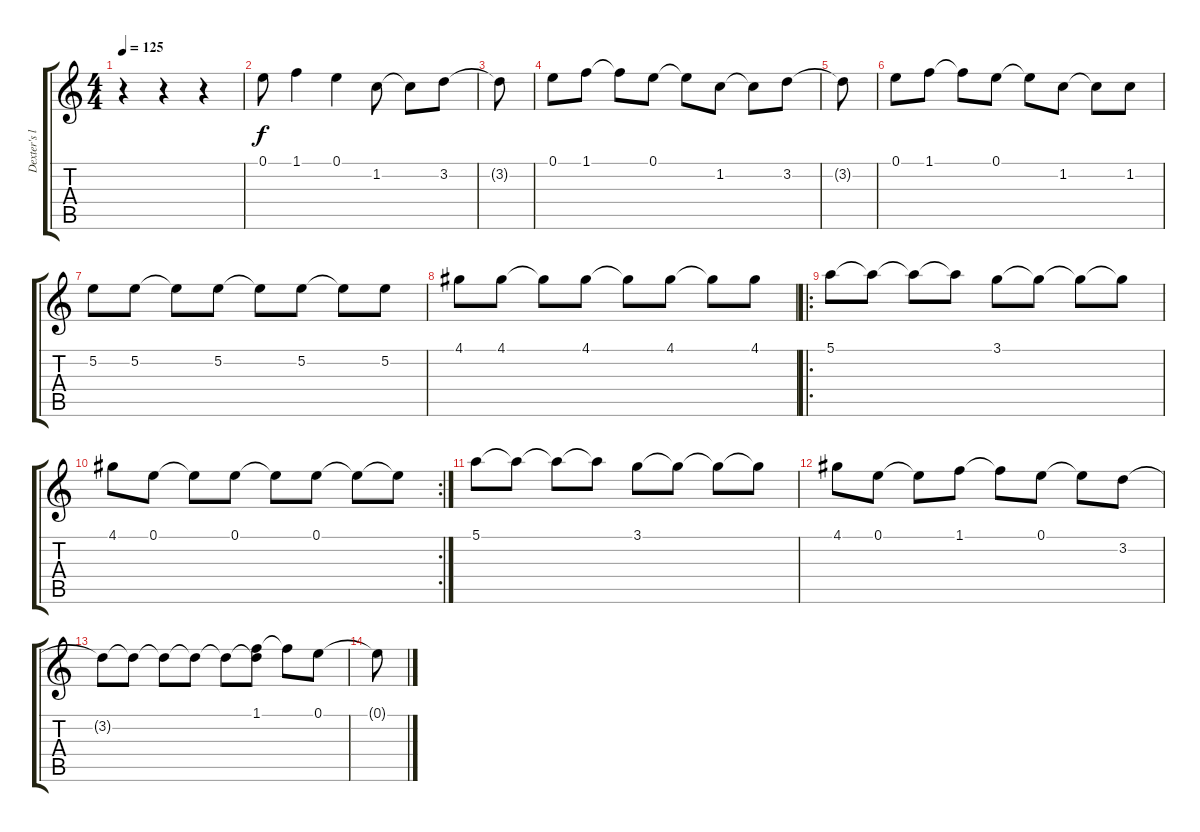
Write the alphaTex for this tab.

\track ("Dexter's lyrics" "Dexter's l") {instrument acousticbass}
\staff {score tabs}
\tuning (E4 B3 G3 D3 A2 E2) {hide}
\ts (4 4)
\tempo 125
\clef g2
\ks c
r.4{dy f} r.4 r.4 |
0.1.8 1.1.4 0.1.4 1.2.8 1.2{t}.8 3.2.8 |
3.2{t}.8 |
0.1.8 1.1.8 1.1{t}.8 0.1.8 0.1{t}.8 1.2.8 1.2{t}.8 3.2.8 |
3.2{t}.8 |
0.1.8 1.1.8 1.1{t}.8 0.1.8 0.1{t}.8 1.2.8 1.2{t}.8 1.2.8 |
5.2.8 5.2.8 5.2{t}.8 5.2.8 5.2{t}.8 5.2.8 5.2{t}.8 5.2.8 |
4.1.8 4.1.8 4.1{t}.8 4.1.8 4.1{t}.8 4.1.8 4.1{t}.8 4.1.8 |
\ro
5.1.8 5.1{t}.8 5.1{t}.8 5.1{t}.8 3.1.8 3.1{t}.8 3.1{t}.8 3.1{t}.8 |
\rc 2
4.1.8 0.1.8 0.1{t}.8 0.1.8 0.1{t}.8 0.1.8 0.1{t}.8 0.1{t}.8 |
5.1.8 5.1{t}.8 5.1{t}.8 5.1{t}.8 3.1.8 3.1{t}.8 3.1{t}.8 3.1{t}.8 |
4.1.8 0.1.8 0.1{t}.8 1.1.8 1.1{t}.8 0.1.8 0.1{t}.8 3.2.8 |
3.2{t}.8 3.2{t}.8 3.2{t}.8 3.2{t}.8 3.2{t}.8 (1.1 3.2{t}).8 1.1{t}.8 0.1.8 |
0.1{t}.8
